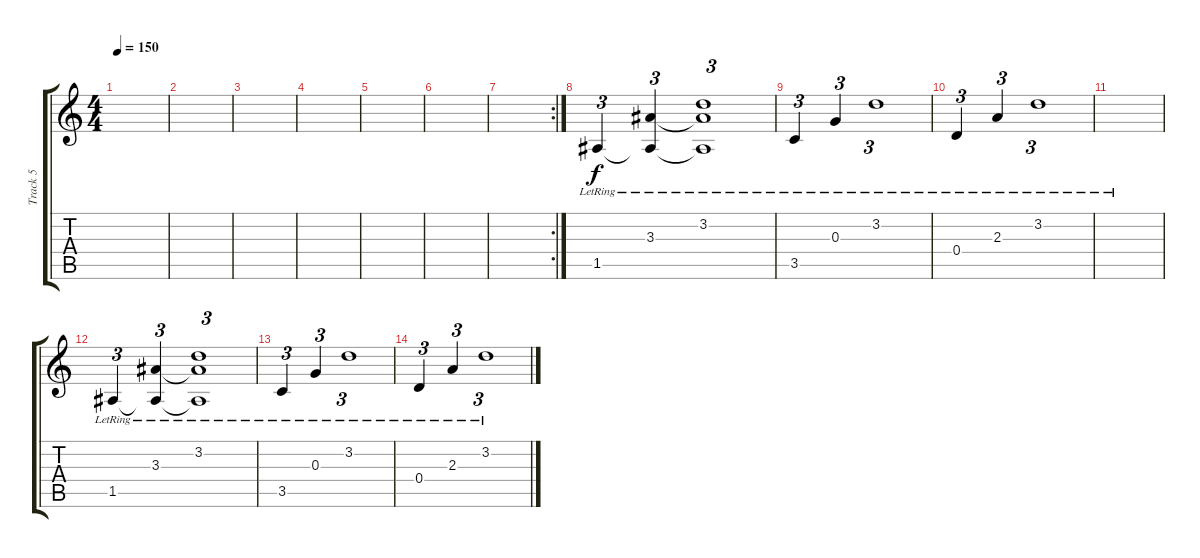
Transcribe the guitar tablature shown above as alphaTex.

\track ("Track 5" "Track 5") {instrument acousticguitarsteel}
\staff {score tabs}
\tuning (E4 B3 G3 D3 A2 D2) {hide}
\ts (4 4)
\tempo 150
\clef g2
\ks c
|
|
|
|
|
|
\rc 2
|
1.5{lr}.4{tu (3 2)} (3.3{lr} 1.5{t}).4{tu (3 2)} (3.2{lr} 3.3{t} 1.5{t}).1{tu (3 2)} |
3.5{lr}.4{tu (3 2)} 0.3{lr}.4{tu (3 2)} 3.2{lr}.1{tu (3 2)} |
0.4{lr}.4{tu (3 2)} 2.3{lr}.4{tu (3 2)} 3.2{lr}.1{tu (3 2)} |
|
1.5{lr}.4{tu (3 2)} (3.3{lr} 1.5{t}).4{tu (3 2)} (3.2{lr} 3.3{t} 1.5{t}).1{tu (3 2)} |
3.5{lr}.4{tu (3 2)} 0.3{lr}.4{tu (3 2)} 3.2{lr}.1{tu (3 2)} |
0.4{lr}.4{tu (3 2)} 2.3{lr}.4{tu (3 2)} 3.2{lr}.1{tu (3 2)}
